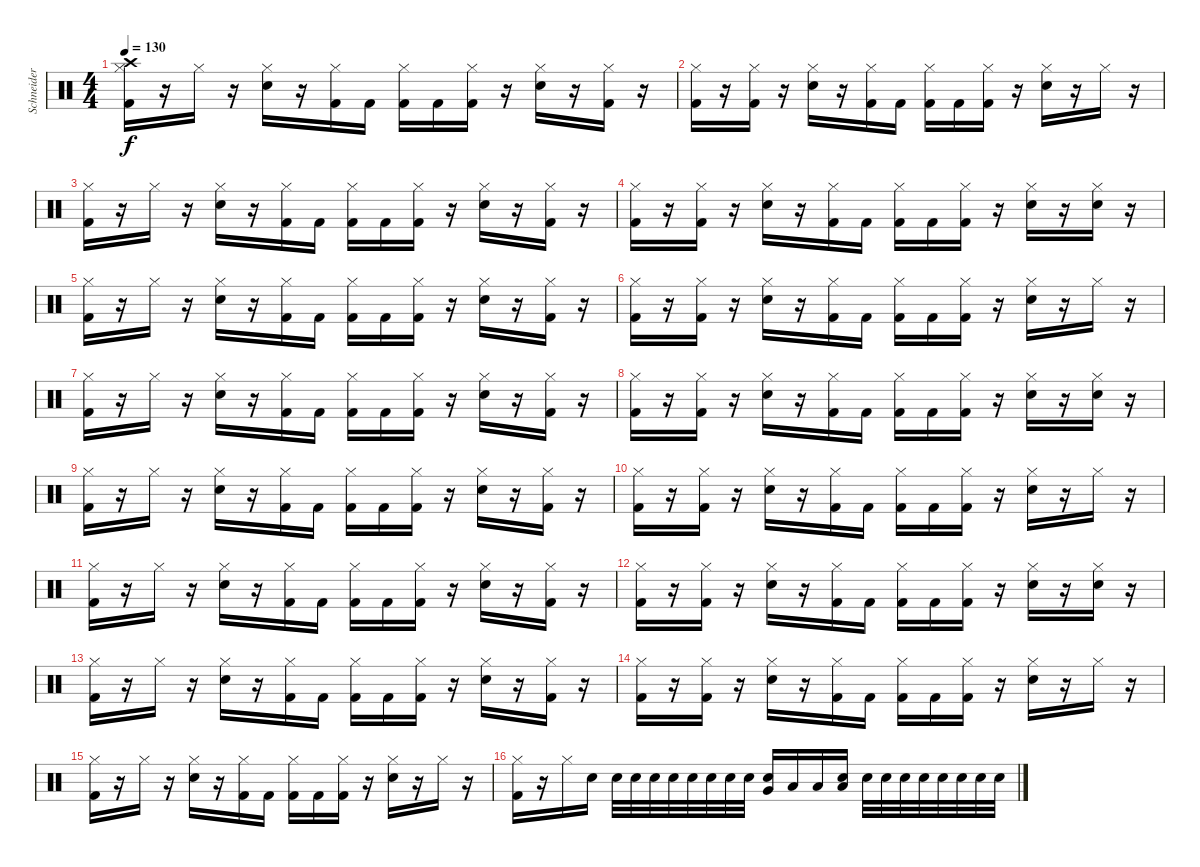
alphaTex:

\track ("Schneider" "Schneider") {instrument percussion}
\staff {score}
\articulation defaults
\ts (4 4)
\tempo 130
\clef neutral
\ks c
("Kick (hit) 2" "Hi-Hat (closed)" "Crash high (hit)").16{dy f} r.16 "Hi-Hat (closed)".16 r.16 ("Electric Snare (hit)" "Hi-Hat (closed)").16 r.16 ("Kick (hit) 2" "Hi-Hat (closed)").16 "Kick (hit) 2".16 ("Kick (hit) 2" "Hi-Hat (closed)").16 "Kick (hit) 2".16 ("Kick (hit) 2" "Hi-Hat (closed)").16 r.16 ("Electric Snare (hit)" "Hi-Hat (closed)").16 r.16 ("Kick (hit) 2" "Hi-Hat (closed)").16 r.16 |
("Kick (hit) 2" "Hi-Hat (closed)").16 r.16 ("Kick (hit) 2" "Hi-Hat (closed)").16 r.16 ("Electric Snare (hit)" "Hi-Hat (closed)").16 r.16 ("Kick (hit) 2" "Hi-Hat (closed)").16 "Kick (hit) 2".16 ("Kick (hit) 2" "Hi-Hat (closed)").16 "Kick (hit) 2".16 ("Kick (hit) 2" "Hi-Hat (closed)").16 r.16 ("Electric Snare (hit)" "Hi-Hat (closed)").16 r.16 "Hi-Hat (closed)".16 r.16 |
("Kick (hit) 2" "Hi-Hat (closed)").16 r.16 "Hi-Hat (closed)".16 r.16 ("Electric Snare (hit)" "Hi-Hat (closed)").16 r.16 ("Kick (hit) 2" "Hi-Hat (closed)").16 "Kick (hit) 2".16 ("Kick (hit) 2" "Hi-Hat (closed)").16 "Kick (hit) 2".16 ("Kick (hit) 2" "Hi-Hat (closed)").16 r.16 ("Electric Snare (hit)" "Hi-Hat (closed)").16 r.16 ("Kick (hit) 2" "Hi-Hat (closed)").16 r.16 |
("Kick (hit) 2" "Hi-Hat (closed)").16 r.16 ("Kick (hit) 2" "Hi-Hat (closed)").16 r.16 ("Electric Snare (hit)" "Hi-Hat (closed)").16 r.16 ("Kick (hit) 2" "Hi-Hat (closed)").16 "Kick (hit) 2".16 ("Kick (hit) 2" "Hi-Hat (closed)").16 "Kick (hit) 2".16 ("Kick (hit) 2" "Hi-Hat (closed)").16 r.16 ("Hi-Hat (closed)" "Electric Snare (hit)").16 r.16 ("Hi-Hat (closed)" "Electric Snare (hit)").16 r.16 |
("Kick (hit) 2" "Hi-Hat (closed)").16 r.16 "Hi-Hat (closed)".16 r.16 ("Electric Snare (hit)" "Hi-Hat (closed)").16 r.16 ("Kick (hit) 2" "Hi-Hat (closed)").16 "Kick (hit) 2".16 ("Kick (hit) 2" "Hi-Hat (closed)").16 "Kick (hit) 2".16 ("Kick (hit) 2" "Hi-Hat (closed)").16 r.16 ("Electric Snare (hit)" "Hi-Hat (closed)").16 r.16 ("Kick (hit) 2" "Hi-Hat (closed)").16 r.16 |
("Kick (hit) 2" "Hi-Hat (closed)").16 r.16 ("Kick (hit) 2" "Hi-Hat (closed)").16 r.16 ("Electric Snare (hit)" "Hi-Hat (closed)").16 r.16 ("Kick (hit) 2" "Hi-Hat (closed)").16 "Kick (hit) 2".16 ("Kick (hit) 2" "Hi-Hat (closed)").16 "Kick (hit) 2".16 ("Kick (hit) 2" "Hi-Hat (closed)").16 r.16 ("Electric Snare (hit)" "Hi-Hat (closed)").16 r.16 "Hi-Hat (closed)".16 r.16 |
("Kick (hit) 2" "Hi-Hat (closed)").16 r.16 "Hi-Hat (closed)".16 r.16 ("Electric Snare (hit)" "Hi-Hat (closed)").16 r.16 ("Kick (hit) 2" "Hi-Hat (closed)").16 "Kick (hit) 2".16 ("Kick (hit) 2" "Hi-Hat (closed)").16 "Kick (hit) 2".16 ("Kick (hit) 2" "Hi-Hat (closed)").16 r.16 ("Electric Snare (hit)" "Hi-Hat (closed)").16 r.16 ("Kick (hit) 2" "Hi-Hat (closed)").16 r.16 |
("Kick (hit) 2" "Hi-Hat (closed)").16 r.16 ("Kick (hit) 2" "Hi-Hat (closed)").16 r.16 ("Electric Snare (hit)" "Hi-Hat (closed)").16 r.16 ("Kick (hit) 2" "Hi-Hat (closed)").16 "Kick (hit) 2".16 ("Kick (hit) 2" "Hi-Hat (closed)").16 "Kick (hit) 2".16 ("Kick (hit) 2" "Hi-Hat (closed)").16 r.16 ("Hi-Hat (closed)" "Electric Snare (hit)").16 r.16 ("Hi-Hat (closed)" "Electric Snare (hit)").16 r.16 |
("Kick (hit) 2" "Hi-Hat (closed)").16 r.16 "Hi-Hat (closed)".16 r.16 ("Electric Snare (hit)" "Hi-Hat (closed)").16 r.16 ("Kick (hit) 2" "Hi-Hat (closed)").16 "Kick (hit) 2".16 ("Kick (hit) 2" "Hi-Hat (closed)").16 "Kick (hit) 2".16 ("Kick (hit) 2" "Hi-Hat (closed)").16 r.16 ("Electric Snare (hit)" "Hi-Hat (closed)").16 r.16 ("Kick (hit) 2" "Hi-Hat (closed)").16 r.16 |
("Kick (hit) 2" "Hi-Hat (closed)").16 r.16 ("Kick (hit) 2" "Hi-Hat (closed)").16 r.16 ("Electric Snare (hit)" "Hi-Hat (closed)").16 r.16 ("Kick (hit) 2" "Hi-Hat (closed)").16 "Kick (hit) 2".16 ("Kick (hit) 2" "Hi-Hat (closed)").16 "Kick (hit) 2".16 ("Kick (hit) 2" "Hi-Hat (closed)").16 r.16 ("Electric Snare (hit)" "Hi-Hat (closed)").16 r.16 "Hi-Hat (closed)".16 r.16 |
("Kick (hit) 2" "Hi-Hat (closed)").16 r.16 "Hi-Hat (closed)".16 r.16 ("Electric Snare (hit)" "Hi-Hat (closed)").16 r.16 ("Kick (hit) 2" "Hi-Hat (closed)").16 "Kick (hit) 2".16 ("Kick (hit) 2" "Hi-Hat (closed)").16 "Kick (hit) 2".16 ("Kick (hit) 2" "Hi-Hat (closed)").16 r.16 ("Electric Snare (hit)" "Hi-Hat (closed)").16 r.16 ("Kick (hit) 2" "Hi-Hat (closed)").16 r.16 |
("Kick (hit) 2" "Hi-Hat (closed)").16 r.16 ("Kick (hit) 2" "Hi-Hat (closed)").16 r.16 ("Electric Snare (hit)" "Hi-Hat (closed)").16 r.16 ("Kick (hit) 2" "Hi-Hat (closed)").16 "Kick (hit) 2".16 ("Kick (hit) 2" "Hi-Hat (closed)").16 "Kick (hit) 2".16 ("Kick (hit) 2" "Hi-Hat (closed)").16 r.16 ("Hi-Hat (closed)" "Electric Snare (hit)").16 r.16 ("Hi-Hat (closed)" "Electric Snare (hit)").16 r.16 |
("Kick (hit) 2" "Hi-Hat (closed)").16 r.16 "Hi-Hat (closed)".16 r.16 ("Electric Snare (hit)" "Hi-Hat (closed)").16 r.16 ("Kick (hit) 2" "Hi-Hat (closed)").16 "Kick (hit) 2".16 ("Kick (hit) 2" "Hi-Hat (closed)").16 "Kick (hit) 2".16 ("Kick (hit) 2" "Hi-Hat (closed)").16 r.16 ("Electric Snare (hit)" "Hi-Hat (closed)").16 r.16 ("Kick (hit) 2" "Hi-Hat (closed)").16 r.16 |
("Kick (hit) 2" "Hi-Hat (closed)").16 r.16 ("Kick (hit) 2" "Hi-Hat (closed)").16 r.16 ("Electric Snare (hit)" "Hi-Hat (closed)").16 r.16 ("Kick (hit) 2" "Hi-Hat (closed)").16 "Kick (hit) 2".16 ("Kick (hit) 2" "Hi-Hat (closed)").16 "Kick (hit) 2".16 ("Kick (hit) 2" "Hi-Hat (closed)").16 r.16 ("Electric Snare (hit)" "Hi-Hat (closed)").16 r.16 "Hi-Hat (closed)".16 r.16 |
("Kick (hit) 2" "Hi-Hat (closed)").16 r.16 "Hi-Hat (closed)".16 r.16 ("Electric Snare (hit)" "Hi-Hat (closed)").16 r.16 ("Kick (hit) 2" "Hi-Hat (closed)").16 "Kick (hit) 2".16 ("Kick (hit) 2" "Hi-Hat (closed)").16 "Kick (hit) 2".16 ("Kick (hit) 2" "Hi-Hat (closed)").16 r.16 ("Electric Snare (hit)" "Hi-Hat (closed)").16 r.16 "Hi-Hat (closed)".16 r.16 |
("Kick (hit) 2" "Hi-Hat (closed)").16 r.16 "Hi-Hat (closed)".16 "Electric Snare (hit)".16 "Electric Snare (hit)".32 "Electric Snare (hit)".32 "Electric Snare (hit)".32 "Electric Snare (hit)".32 "Electric Snare (hit)".32 "Electric Snare (hit)".32 "Electric Snare (hit)".32 "Electric Snare (hit)".32 ("Very Low Tom (hit)" "Electric Snare (hit)").16 "Low Floor Tom (hit)".16 "Low Floor Tom (hit)".16 ("Low Floor Tom (hit)" "Electric Snare (hit)").16 "Electric Snare (hit)".32 "Electric Snare (hit)".32 "Electric Snare (hit)".32 "Electric Snare (hit)".32 "Electric Snare (hit)".32 "Electric Snare (hit)".32 "Electric Snare (hit)".32 "Electric Snare (hit)".32
